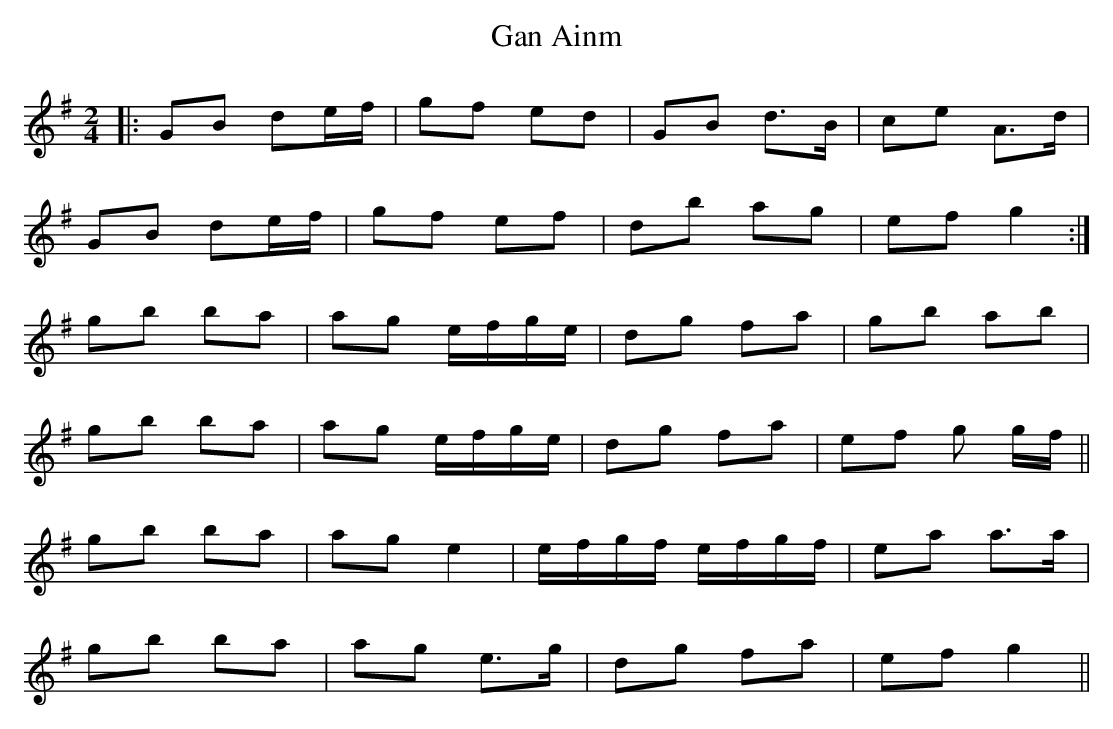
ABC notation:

X:1
T: Gan Ainm
M: 2/4
L: 1/8
K: Gmaj
|:GB de/f/|gf ed|GB d>B|ce A>d|
GB de/f/|gf ef|db ag|ef g2 :|
gb ba|ag e/f/g/e/|dg fa|gb ab|
gb ba|ag e/f/g/e/|dg fa|ef g g/f/ ||
gb ba|ag e2|e/f/g/f/ e/f/g/f/|ea a>a|
gb ba|ag e>g|dg fa|ef g2||
